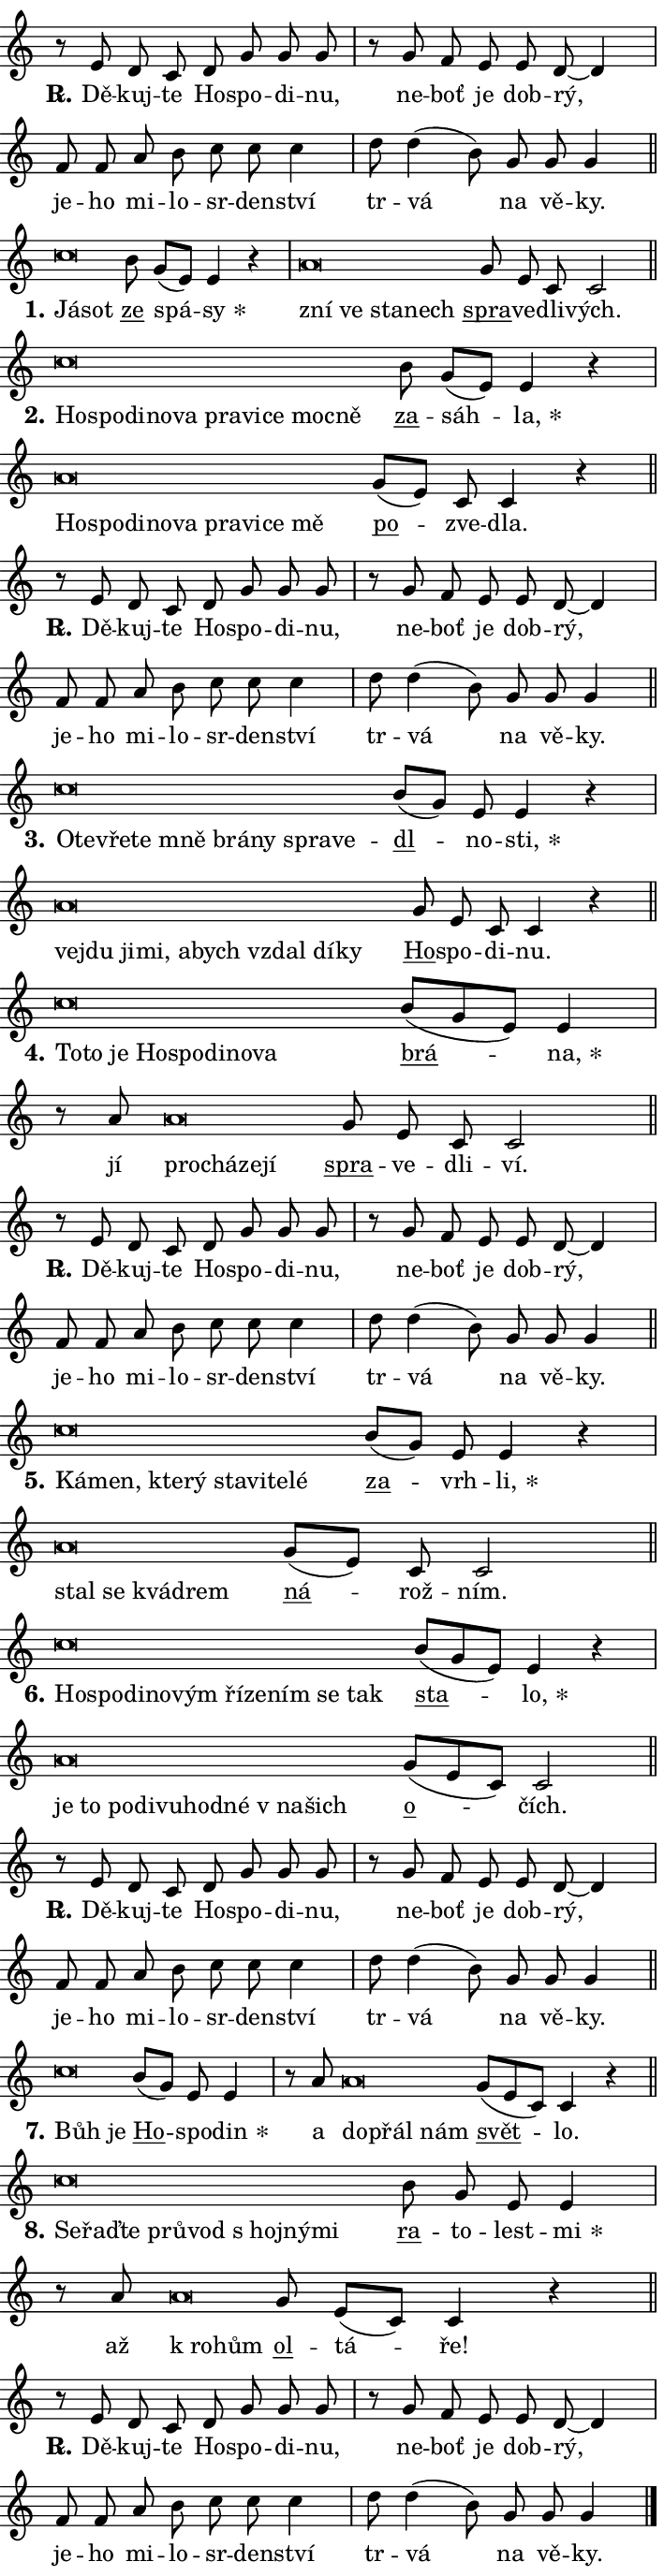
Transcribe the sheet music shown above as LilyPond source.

\version "2.24.0"
\header { tagline = "" }
\paper {
  indent = 0\cm
  top-margin = 0\cm
  right-margin = 0.13\cm % to fit lyric hyphens
  bottom-margin = 0\cm
  left-margin = 0\cm
  paper-width = 12\cm
  page-breaking = #ly:one-page-breaking
  system-system-spacing.basic-distance = #11
  score-system-spacing.basic-distance = #11
  ragged-last = ##f
}


%% Author: Thomas Morley
%% https://lists.gnu.org/archive/html/lilypond-user/2020-05/msg00002.html
#(define (line-position grob)
"Returns position of @var[grob} in current system:
   @code{'start}, if at first time-step
   @code{'end}, if at last time-step
   @code{'middle} otherwise
"
  (let* ((col (ly:item-get-column grob))
         (ln (ly:grob-object col 'left-neighbor))
         (rn (ly:grob-object col 'right-neighbor))
         (col-to-check-left (if (ly:grob? ln) ln col))
         (col-to-check-right (if (ly:grob? rn) rn col))
         (break-dir-left
           (and
             (ly:grob-property col-to-check-left 'non-musical #f)
             (ly:item-break-dir col-to-check-left)))
         (break-dir-right
           (and
             (ly:grob-property col-to-check-right 'non-musical #f)
             (ly:item-break-dir col-to-check-right))))
        (cond ((eqv? 1 break-dir-left) 'start)
              ((eqv? -1 break-dir-right) 'end)
              (else 'middle))))

#(define (tranparent-at-line-position vctor)
  (lambda (grob)
  "Relying on @code{line-position} select the relevant enry from @var{vctor}.
Used to determine transparency,"
    (case (line-position grob)
      ((end) (not (vector-ref vctor 0)))
      ((middle) (not (vector-ref vctor 1)))
      ((start) (not (vector-ref vctor 2))))))

noteHeadBreakVisibility =
#(define-music-function (break-visibility)(vector?)
"Makes @code{NoteHead}s transparent relying on @var{break-visibility}"
#{
  \override NoteHead.transparent =
    #(tranparent-at-line-position break-visibility)
#})

#(define delete-ledgers-for-transparent-note-heads
  (lambda (grob)
    "Reads whether a @code{NoteHead} is transparent.
If so this @code{NoteHead} is removed from @code{'note-heads} from
@var{grob}, which is supposed to be @code{LedgerLineSpanner}.
As a result ledgers are not printed for this @code{NoteHead}"
    (let* ((nhds-array (ly:grob-object grob 'note-heads))
           (nhds-list
             (if (ly:grob-array? nhds-array)
                 (ly:grob-array->list nhds-array)
                 '()))
           ;; Relies on the transparent-property being done before
           ;; Staff.LedgerLineSpanner.after-line-breaking is executed.
           ;; This is fragile ...
           (to-keep
             (remove
               (lambda (nhd)
                 (ly:grob-property nhd 'transparent #f))
               nhds-list)))
      ;; TODO find a better method to iterate over grob-arrays, similiar
      ;; to filter/remove etc for lists
      ;; For now rebuilt from scratch
      (set! (ly:grob-object grob 'note-heads)  '())
      (for-each
        (lambda (nhd)
          (ly:pointer-group-interface::add-grob grob 'note-heads nhd))
        to-keep))))

squashNotes = {
  \override NoteHead.X-extent = #'(-0.2 . 0.2)
  \override NoteHead.Y-extent = #'(-0.75 . 0)
  \override NoteHead.stencil =
    #(lambda (grob)
       (let ((pos (ly:grob-property grob 'staff-position)))
         (begin
           (if (< pos -7) (display "ERROR: Lower brevis then expected\n") (display ""))
           (if (<= pos -6) ly:text-interface::print ly:note-head::print))))
}
unSquashNotes = {
  \revert NoteHead.X-extent
  \revert NoteHead.Y-extent
  \revert NoteHead.stencil
}

hideNotes = \noteHeadBreakVisibility #begin-of-line-visible
unHideNotes = \noteHeadBreakVisibility #all-visible

% work-around for resetting accidentals
% https://lilypond.org/doc/v2.23/Documentation/notation/displaying-rhythms#unmetered-music
cadenzaMeasure = {
  \cadenzaOff
  \partial 1024 s1024
  \cadenzaOn
}

#(define-markup-command (accent layout props text) (markup?)
  "Underline accented syllable"
  (interpret-markup layout props
    #{\markup \override #'(offset . 4.3) \underline { #text }#}))

responsum = \markup \concat {
  "R" \hspace #-1.05 \path #0.1 #'((moveto 0 0.07) (lineto 0.9 0.8)) \hspace #0.05 "."
}

spaceSize = #0.6828661417322834 % exact space size for TeX Gyre Schola

\layout {
  \context {
    \Staff
    \remove "Time_signature_engraver"
    \override LedgerLineSpanner.after-line-breaking = #delete-ledgers-for-transparent-note-heads
  }
  \context {
    \Lyrics {
      \override LyricSpace.minimum-distance = \spaceSize
      \override LyricText.font-name = #"TeX Gyre Schola"
      \override LyricText.font-size = 1
      \override StanzaNumber.font-name = #"TeX Gyre Schola Bold"
      \override StanzaNumber.font-size = 1
    }
  }
  \context {
    \Score 
    \override NoteHead.text =
      #(lambda (grob) 
        (let ((pos (ly:grob-property grob 'staff-position)))
          #{\markup {
            \combine
              \halign #-0.55 \raise #(if (= pos -6) 0 0.5) \override #'(thickness . 2) \draw-line #'(3.2 . 0)
              \musicglyph "noteheads.sM1"
          }#}))
  }
}

% magnetic-lyrics.ily
%
%   written by
%     Jean Abou Samra <jean@abou-samra.fr>
%     Werner Lemberg <wl@gnu.org>
%
%   adapted by
%     Jiri Hon <jiri.hon@gmail.com>
%
% Version 2022-Apr-15

% https://www.mail-archive.com/lilypond-user@gnu.org/msg149350.html

#(define (Left_hyphen_pointer_engraver context)
   "Collect syllable-hyphen-syllable occurrences in lyrics and store
them in properties.  This engraver only looks to the left.  For
example, if the lyrics input is @code{foo -- bar}, it does the
following.

@itemize @bullet
@item
Set the @code{text} property of the @code{LyricHyphen} grob between
@q{foo} and @q{bar} to @code{foo}.

@item
Set the @code{left-hyphen} property of the @code{LyricText} grob with
text @q{foo} to the @code{LyricHyphen} grob between @q{foo} and
@q{bar}.
@end itemize

Use this auxiliary engraver in combination with the
@code{lyric-@/text::@/apply-@/magnetic-@/offset!} hook."
   (let ((hyphen #f)
         (text #f))
     (make-engraver
      (acknowledgers
       ((lyric-syllable-interface engraver grob source-engraver)
        (set! text grob)))
      (end-acknowledgers
       ((lyric-hyphen-interface engraver grob source-engraver)
        ;(when (not (grob::has-interface grob 'lyric-space-interface))
          (set! hyphen grob)));)
      ((stop-translation-timestep engraver)
       (when (and text hyphen)
         (ly:grob-set-object! text 'left-hyphen hyphen))
       (set! text #f)
       (set! hyphen #f)))))

#(define (lyric-text::apply-magnetic-offset! grob)
   "If the space between two syllables is less than the value in
property @code{LyricText@/.details@/.squash-threshold}, move the right
syllable to the left so that it gets concatenated with the left
syllable.

Use this function as a hook for
@code{LyricText@/.after-@/line-@/breaking} if the
@code{Left_@/hyphen_@/pointer_@/engraver} is active."
   (let ((hyphen (ly:grob-object grob 'left-hyphen #f)))
     (when hyphen
       (let ((left-text (ly:spanner-bound hyphen LEFT)))
         (when (grob::has-interface left-text 'lyric-syllable-interface)
           (let* ((common (ly:grob-common-refpoint grob left-text X))
                  (this-x-ext (ly:grob-extent grob common X))
                  (left-x-ext
                   (begin
                     ;; Trigger magnetism for left-text.
                     (ly:grob-property left-text 'after-line-breaking)
                     (ly:grob-extent left-text common X)))
                  ;; `delta` is the gap width between two syllables.
                  (delta (- (interval-start this-x-ext)
                            (interval-end left-x-ext)))
                  (details (ly:grob-property grob 'details))
                  (threshold (assoc-get 'squash-threshold details 0.2)))
             (when (< delta threshold)
               (let* (;; We have to manipulate the input text so that
                      ;; ligatures crossing syllable boundaries are not
                      ;; disabled.  For languages based on the Latin
                      ;; script this is essentially a beautification.
                      ;; However, for non-Western scripts it can be a
                      ;; necessity.
                      (lt (ly:grob-property left-text 'text))
                      (rt (ly:grob-property grob 'text))
                      (is-space (grob::has-interface hyphen 'lyric-space-interface))
                      (space (if is-space " " ""))
                      (extra-delta (if is-space spaceSize 0))
                      ;; Append new syllable.
                      (ltrt-space (if (and (string? lt) (string? rt))
                                (string-append lt space rt)
                                (make-concat-markup (list lt space rt))))
                      ;; Right-align `ltrt` to the right side.
                      (ltrt-space-markup (grob-interpret-markup
                               grob
                               (make-translate-markup
                                (cons (interval-length this-x-ext) 0)
                                (make-right-align-markup ltrt-space)))))
                 (begin
                   ;; Don't print `left-text`.
                   (ly:grob-set-property! left-text 'stencil #f)
                   ;; Set text and stencil (which holds all collected
                   ;; syllables so far) and shift it to the left.
                   (ly:grob-set-property! grob 'text ltrt-space)
                   (ly:grob-set-property! grob 'stencil ltrt-space-markup)
                   (ly:grob-translate-axis! grob (- (- delta extra-delta)) X))))))))))


#(define (lyric-hyphen::displace-bounds-first grob)
   ;; Make very sure this callback isn't triggered too early.
   (let ((left (ly:spanner-bound grob LEFT))
         (right (ly:spanner-bound grob RIGHT)))
     (ly:grob-property left 'after-line-breaking)
     (ly:grob-property right 'after-line-breaking)
     (ly:lyric-hyphen::print grob)))

squashThreshold = #0.4

\layout {
  \context {
    \Lyrics
    \consists #Left_hyphen_pointer_engraver
    \override LyricText.after-line-breaking =
      #lyric-text::apply-magnetic-offset!
    \override LyricHyphen.stencil = #lyric-hyphen::displace-bounds-first
    \override LyricText.details.squash-threshold = \squashThreshold
    \override LyricHyphen.minimum-distance = 0
    \override LyricHyphen.minimum-length = \squashThreshold
  }
}

squashText = \override LyricText.details.squash-threshold = 9999
unSquashText = \override LyricText.details.squash-threshold = \squashThreshold

leftText = \override LyricText.self-alignment-X = #LEFT
unLeftText = \revert LyricText.self-alignment-X

starOffset = #(lambda (grob) 
                (let ((x_offset (ly:self-alignment-interface::aligned-on-x-parent grob)))
                  (if (= x_offset 0) 0 (+ x_offset 1.2))))

star = #(define-music-function (syllable)(string?)
"Append star separator at the end of a syllable"
#{
  \once \override LyricText.X-offset = #starOffset
  \lyricmode { \markup {
    #syllable
    \override #'((font-name . "TeX Gyre Schola Bold")) \hspace #0.2 \lower #0.65 \larger "*"
  } }
#})

starAccent = #(define-music-function (syllable)(string?)
"Append star separator at the end of a syllable and make accent"
#{
  \once \override LyricText.X-offset = #starOffset
  \lyricmode { \markup {
    \accent #syllable
    \override #'((font-name . "TeX Gyre Schola Bold")) \hspace #0.2 \lower #0.65 \larger "*"
  } }
#})

breath = #(define-music-function (syllable)(string?)
"Append breathing indicator at the end of a syllable"
#{
  \lyricmode { \markup { #syllable "+" } }
#})

optionalBreath = #(define-music-function (syllable)(string?)
"Append optional breathing indicator at the end of a syllable"
#{
  \lyricmode { \markup { #syllable "(+)" } }
#})


\score {
    <<
        \new Voice = "melody" { \cadenzaOn \key c \major \relative { r8 e' d c d g g g \cadenzaMeasure \bar "|" r g f e e d~ d4 \cadenzaMeasure \bar "|" f8 f a b c c c4 \cadenzaMeasure \bar "|" d8 d4( b8)] g g g4 \cadenzaMeasure \bar "||" \break } }
        \new Lyrics \lyricsto "melody" { \lyricmode { \set stanza = \responsum
Dě -- kuj -- te Ho -- spo -- di -- nu, ne -- boť je dob -- rý, je -- ho mi -- lo -- sr -- den -- ství tr -- vá na vě -- ky. } }
    >>
    \layout {}
}

\score {
    <<
        \new Voice = "melody" { \cadenzaOn \key c \major \relative { \squashNotes c''\breve*1/16 \hideNotes \breve*1/16 \bar "" \unHideNotes \unSquashNotes \bar "" b8 g[( e)] e4 r \cadenzaMeasure \bar "|" \squashNotes a\breve*1/16 \hideNotes \breve*1/16 \bar "" \breve*1/16 \breve*1/16 \bar "" \unHideNotes \unSquashNotes \bar "" g8 e c c2 \cadenzaMeasure \bar "||" \break } }
        \new Lyrics \lyricsto "melody" { \lyricmode { \set stanza = "1."
\leftText Já -- \squashText sot \unLeftText \unSquashText \markup \accent ze spá -- \star sy \leftText zní \squashText ve sta -- nech \unLeftText \unSquashText \markup \accent spra -- ve -- dli -- vých. } }
    >>
    \layout {}
}

\score {
    <<
        \new Voice = "melody" { \cadenzaOn \key c \major \relative { \squashNotes c''\breve*1/16 \hideNotes \breve*1/16 \bar "" \breve*1/16 \bar "" \breve*1/16 \bar "" \breve*1/16 \bar "" \breve*1/16 \bar "" \breve*1/16 \bar "" \breve*1/16 \bar "" \breve*1/16 \breve*1/16 \bar "" \unHideNotes \unSquashNotes \bar "" b8 g[( e)] e4 r \cadenzaMeasure \bar "|" \squashNotes a\breve*1/16 \hideNotes \breve*1/16 \bar "" \breve*1/16 \bar "" \breve*1/16 \bar "" \breve*1/16 \bar "" \breve*1/16 \bar "" \breve*1/16 \bar "" \breve*1/16 \breve*1/16 \bar "" \unHideNotes \unSquashNotes \bar "" g8[( e)] c c4 r \cadenzaMeasure \bar "||" \break } }
        \new Lyrics \lyricsto "melody" { \lyricmode { \set stanza = "2."
\leftText Ho -- \squashText spo -- di -- no -- va pra -- vi -- ce moc -- ně \unLeftText \unSquashText \markup \accent za -- sáh -- \star la, \leftText Ho -- \squashText spo -- di -- no -- va pra -- vi -- ce mě \unLeftText \unSquashText \markup \accent po -- zve -- dla. } }
    >>
    \layout {}
}

\score {
    <<
        \new Voice = "melody" { \cadenzaOn \key c \major \relative { r8 e' d c d g g g \cadenzaMeasure \bar "|" r g f e e d~ d4 \cadenzaMeasure \bar "|" f8 f a b c c c4 \cadenzaMeasure \bar "|" d8 d4( b8)] g g g4 \cadenzaMeasure \bar "||" \break } }
        \new Lyrics \lyricsto "melody" { \lyricmode { \set stanza = \responsum
Dě -- kuj -- te Ho -- spo -- di -- nu, ne -- boť je dob -- rý, je -- ho mi -- lo -- sr -- den -- ství tr -- vá na vě -- ky. } }
    >>
    \layout {}
}

\score {
    <<
        \new Voice = "melody" { \cadenzaOn \key c \major \relative { \squashNotes c''\breve*1/16 \hideNotes \breve*1/16 \bar "" \breve*1/16 \bar "" \breve*1/16 \bar "" \breve*1/16 \bar "" \breve*1/16 \bar "" \breve*1/16 \bar "" \breve*1/16 \breve*1/16 \bar "" \unHideNotes \unSquashNotes \bar "" b8[( g)] e e4 r \cadenzaMeasure \bar "|" \squashNotes a\breve*1/16 \hideNotes \breve*1/16 \bar "" \breve*1/16 \bar "" \breve*1/16 \bar "" \breve*1/16 \bar "" \breve*1/16 \bar "" \breve*1/16 \bar "" \breve*1/16 \breve*1/16 \bar "" \unHideNotes \unSquashNotes \bar "" g8 e c c4 r \cadenzaMeasure \bar "||" \break } }
        \new Lyrics \lyricsto "melody" { \lyricmode { \set stanza = "3."
\leftText O -- \squashText te -- vře -- te mně brá -- ny spra -- ve -- \unLeftText \unSquashText \markup \accent dl -- no -- \star sti, \leftText ve -- \squashText jdu ji -- mi, a -- bych vzdal dí -- ky \unLeftText \unSquashText \markup \accent Ho -- spo -- di -- nu. } }
    >>
    \layout {}
}

\score {
    <<
        \new Voice = "melody" { \cadenzaOn \key c \major \relative { \squashNotes c''\breve*1/16 \hideNotes \breve*1/16 \bar "" \breve*1/16 \bar "" \breve*1/16 \bar "" \breve*1/16 \bar "" \breve*1/16 \bar "" \breve*1/16 \breve*1/16 \bar "" \unHideNotes \unSquashNotes \bar "" b8[( g e)] e4 \cadenzaMeasure \bar "|" r8 a8 \squashNotes a\breve*1/16 \hideNotes \breve*1/16 \bar "" \breve*1/16 \breve*1/16 \bar "" \unHideNotes \unSquashNotes \bar "" g8 e c c2 \cadenzaMeasure \bar "||" \break } }
        \new Lyrics \lyricsto "melody" { \lyricmode { \set stanza = "4."
\leftText To -- \squashText to je Ho -- spo -- di -- no -- va \unLeftText \unSquashText \markup \accent brá -- \star na, jí \leftText pro -- \squashText chá -- ze -- jí \unLeftText \unSquashText \markup \accent spra -- ve -- dli -- ví. } }
    >>
    \layout {}
}

\score {
    <<
        \new Voice = "melody" { \cadenzaOn \key c \major \relative { r8 e' d c d g g g \cadenzaMeasure \bar "|" r g f e e d~ d4 \cadenzaMeasure \bar "|" f8 f a b c c c4 \cadenzaMeasure \bar "|" d8 d4( b8)] g g g4 \cadenzaMeasure \bar "||" \break } }
        \new Lyrics \lyricsto "melody" { \lyricmode { \set stanza = \responsum
Dě -- kuj -- te Ho -- spo -- di -- nu, ne -- boť je dob -- rý, je -- ho mi -- lo -- sr -- den -- ství tr -- vá na vě -- ky. } }
    >>
    \layout {}
}

\score {
    <<
        \new Voice = "melody" { \cadenzaOn \key c \major \relative { \squashNotes c''\breve*1/16 \hideNotes \breve*1/16 \bar "" \breve*1/16 \bar "" \breve*1/16 \bar "" \breve*1/16 \bar "" \breve*1/16 \bar "" \breve*1/16 \breve*1/16 \bar "" \unHideNotes \unSquashNotes \bar "" b8[( g)] e e4 r \cadenzaMeasure \bar "|" \squashNotes a\breve*1/16 \hideNotes \breve*1/16 \bar "" \breve*1/16 \breve*1/16 \bar "" \unHideNotes \unSquashNotes \bar "" g8[( e)] c c2 \cadenzaMeasure \bar "||" \break } }
        \new Lyrics \lyricsto "melody" { \lyricmode { \set stanza = "5."
\leftText Ká -- \squashText men, kte -- rý sta -- vi -- te -- lé \unLeftText \unSquashText \markup \accent za -- vrh -- \star li, \leftText stal \squashText se kvá -- drem \unLeftText \unSquashText \markup \accent ná -- rož -- ním. } }
    >>
    \layout {}
}

\score {
    <<
        \new Voice = "melody" { \cadenzaOn \key c \major \relative { \squashNotes c''\breve*1/16 \hideNotes \breve*1/16 \bar "" \breve*1/16 \bar "" \breve*1/16 \bar "" \breve*1/16 \bar "" \breve*1/16 \bar "" \breve*1/16 \bar "" \breve*1/16 \bar "" \breve*1/16 \breve*1/16 \bar "" \unHideNotes \unSquashNotes \bar "" b8[( g e)] e4 r \cadenzaMeasure \bar "|" \squashNotes a\breve*1/16 \hideNotes \breve*1/16 \bar "" \breve*1/16 \bar "" \breve*1/16 \bar "" \breve*1/16 \bar "" \breve*1/16 \bar "" \breve*1/16 \bar "" \breve*1/16 \breve*1/16 \bar "" \unHideNotes \unSquashNotes \bar "" g8[( e c)] c2 \cadenzaMeasure \bar "||" \break } }
        \new Lyrics \lyricsto "melody" { \lyricmode { \set stanza = "6."
\leftText Ho -- \squashText spo -- di -- no -- vým ří -- ze -- ním se tak \unLeftText \unSquashText \markup \accent sta -- \star lo, \leftText je \squashText to po -- di -- vu -- hod -- né "v na" -- šich \unLeftText \unSquashText \markup \accent o -- čích. } }
    >>
    \layout {}
}

\score {
    <<
        \new Voice = "melody" { \cadenzaOn \key c \major \relative { r8 e' d c d g g g \cadenzaMeasure \bar "|" r g f e e d~ d4 \cadenzaMeasure \bar "|" f8 f a b c c c4 \cadenzaMeasure \bar "|" d8 d4( b8)] g g g4 \cadenzaMeasure \bar "||" \break } }
        \new Lyrics \lyricsto "melody" { \lyricmode { \set stanza = \responsum
Dě -- kuj -- te Ho -- spo -- di -- nu, ne -- boť je dob -- rý, je -- ho mi -- lo -- sr -- den -- ství tr -- vá na vě -- ky. } }
    >>
    \layout {}
}

\score {
    <<
        \new Voice = "melody" { \cadenzaOn \key c \major \relative { \squashNotes c''\breve*1/16 \hideNotes \breve*1/16 \bar "" \unHideNotes \unSquashNotes \bar "" b8[( g)] e e4 \cadenzaMeasure \bar "|" r8 a8 \squashNotes a\breve*1/16 \hideNotes \breve*1/16 \breve*1/16 \bar "" \unHideNotes \unSquashNotes \bar "" g8[( e c)] c4 r \cadenzaMeasure \bar "||" \break } }
        \new Lyrics \lyricsto "melody" { \lyricmode { \set stanza = "7."
\leftText Bůh \squashText je \unLeftText \unSquashText \markup \accent Ho -- spo -- \star din a \leftText do -- \squashText přál nám \unLeftText \unSquashText \markup \accent svět -- lo. } }
    >>
    \layout {}
}

\score {
    <<
        \new Voice = "melody" { \cadenzaOn \key c \major \relative { \squashNotes c''\breve*1/16 \hideNotes \breve*1/16 \bar "" \breve*1/16 \bar "" \breve*1/16 \bar "" \breve*1/16 \bar "" \breve*1/16 \bar "" \breve*1/16 \breve*1/16 \bar "" \unHideNotes \unSquashNotes \bar "" b8 g e e4 \cadenzaMeasure \bar "|" r8 a8 \squashNotes a\breve*1/16 \hideNotes \breve*1/16 \bar "" \unHideNotes \unSquashNotes \bar "" g8 e[( c)] c4 r \cadenzaMeasure \bar "||" \break } }
        \new Lyrics \lyricsto "melody" { \lyricmode { \set stanza = "8."
\leftText Se -- \squashText řa -- ďte prů -- vod "s hoj" -- ný -- mi \unLeftText \unSquashText \markup \accent ra -- to -- lest -- \star mi až \leftText "k ro" -- \squashText hům \unLeftText \unSquashText \markup \accent ol -- tá -- ře! } }
    >>
    \layout {}
}

\score {
    <<
        \new Voice = "melody" { \cadenzaOn \key c \major \relative { r8 e' d c d g g g \cadenzaMeasure \bar "|" r g f e e d~ d4 \cadenzaMeasure \bar "|" f8 f a b c c c4 \cadenzaMeasure \bar "|" d8 d4( b8)] g g g4 \cadenzaMeasure \bar "||" \break } \bar "|." }
        \new Lyrics \lyricsto "melody" { \lyricmode { \set stanza = \responsum
Dě -- kuj -- te Ho -- spo -- di -- nu, ne -- boť je dob -- rý, je -- ho mi -- lo -- sr -- den -- ství tr -- vá na vě -- ky. } }
    >>
    \layout {}
}
